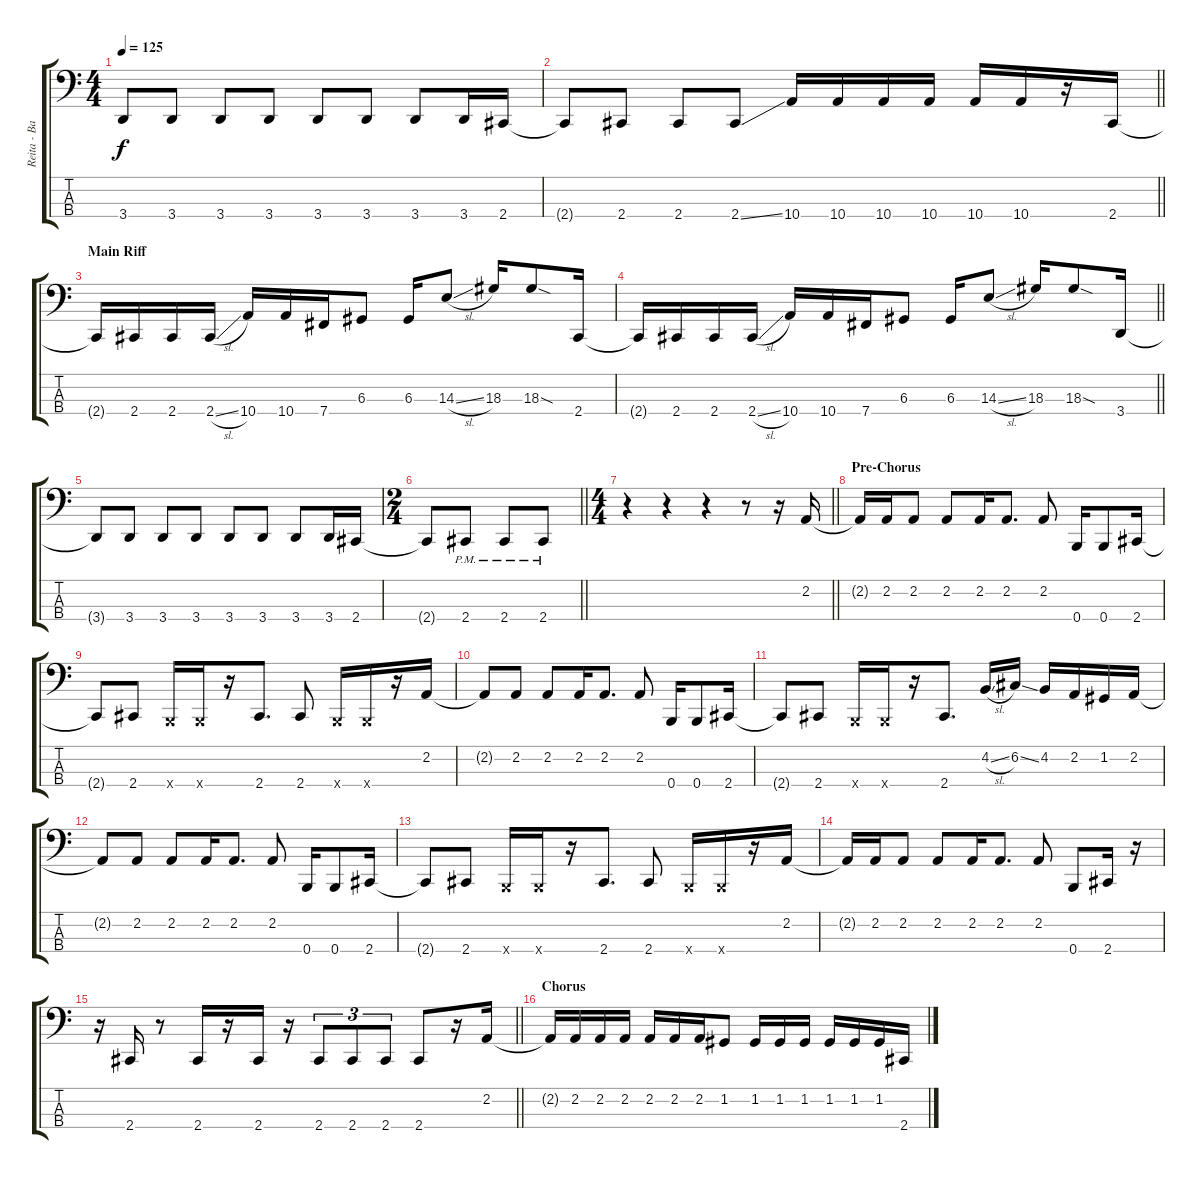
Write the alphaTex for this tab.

\track ("Reita - Bass" "Reita - Ba") {instrument electricbasspick}
\staff {score tabs}
\tuning (C2 G1 D1 B0) {hide}
\ts (4 4)
\tempo 125
\clef f4
\ks c
3.4{t}.8{dy f} 3.4.8 3.4.8 3.4.8 3.4.8 3.4.8 3.4.8 3.4.16 2.4.16 |
\barLineRight lightlight
2.4{t}.8 2.4.8 2.4.8 2.4{ss}.8 10.4.16 10.4.16 10.4.16 10.4.16 10.4.16 10.4.16 r.16 2.4.16 |
\section ("" "Main Riff")
2.4{t}.16 2.4.16 2.4.16 2.4{sl}.16 10.4.16 10.4.16 7.4.16 6.3.8 6.3.16 14.3{sl}.8 18.3.16 18.3{sod}.8 2.4.16 |
\barLineRight lightlight
2.4{t}.16 2.4.16 2.4.16 2.4{sl}.16 10.4.16 10.4.16 7.4.16 6.3.8 6.3.16 14.3{sl}.8 18.3.16 18.3{sod}.8 3.4.16 |
3.4{t}.8 3.4.8 3.4.8 3.4.8 3.4.8 3.4.8 3.4.8 3.4.16 2.4.16 |
\ts (2 4)
\barLineRight lightlight
2.4{t}.8 2.4{pm}.8 2.4{pm}.8 2.4{pm}.8 |
\ts (4 4)
\barLineRight lightlight
r.4 r.4 r.4 r.8 r.16 2.2.16 |
\section ("" "Pre-Chorus")
2.2{t}.16 2.2.16 2.2.8 2.2.8 2.2.16 2.2.8{d} 2.2.8 0.4.16 0.4.8 2.4.16 |
2.4{t}.8 2.4.8 0.4{x}.16 0.4{x}.16 r.16 2.4.8{d} 2.4.8 0.4{x}.16 0.4{x}.16 r.16 2.2.16 |
2.2{t}.8 2.2.8 2.2.8 2.2.16 2.2.8{d} 2.2.8 0.4.16 0.4.8 2.4.16 |
2.4{t}.8 2.4.8 0.4{x}.16 0.4{x}.16 r.16 2.4.8{d} 4.2{sl}.16 6.2{ss}.16 4.2.16 2.2.16 1.2.16 2.2.16 |
2.2{t}.8 2.2.8 2.2.8 2.2.16 2.2.8{d} 2.2.8 0.4.16 0.4.8 2.4.16 |
2.4{t}.8 2.4.8 0.4{x}.16 0.4{x}.16 r.16 2.4.8{d} 2.4.8 0.4{x}.16 0.4{x}.16 r.16 2.2.16 |
2.2{t}.16 2.2.16 2.2.8 2.2.8 2.2.16 2.2.8{d} 2.2.8 0.4.8 2.4.16 r.16 |
\barLineRight lightlight
r.16 2.4.16 r.8 2.4.16 r.16 2.4.16 r.16 2.4.8{tu (3 2)} 2.4.8{tu (3 2)} 2.4.8{tu (3 2)} 2.4.8 r.16 2.2.16 |
\section ("" "Chorus")
2.2{t}.16 2.2.16 2.2.16 2.2.16 2.2.16 2.2.16 2.2.16 1.2.8 1.2.16 1.2.16 1.2.16 1.2.16 1.2.16 1.2.16 2.4.16
